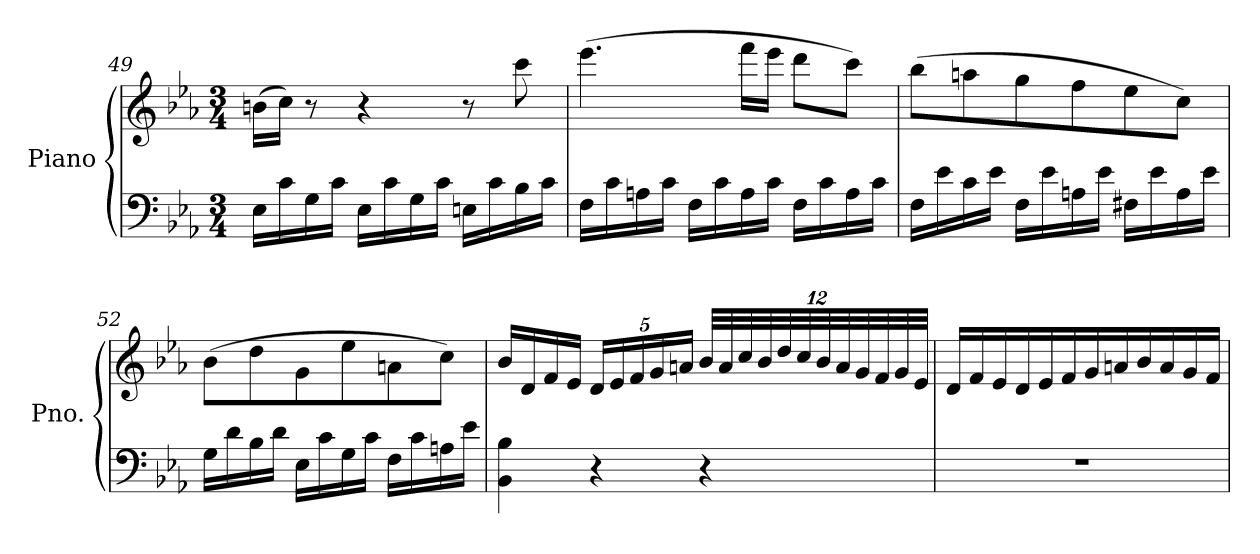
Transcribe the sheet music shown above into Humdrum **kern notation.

**kern	**kern
*part1	*part1
*staff2	*staff1
*I"Piano	*
*I'Pno.	*
*clefF4	*clefG2
*k[b-e-a-]	*k[b-e-a-]
*M3/4	*M3/4
=49	=49
16E-\LL	(>16bn\LL
16c\	16cc\JJ)
16G\	8r
16c\JJ	.
16E-\LL	4r
16c\	.
16G\	.
16c\JJ	.
16En\LL	8r
16c\	.
16B-\	8ccc\
16c\JJ	.
=50	=50
16F\LL	(>4.eee-\
16c\	.
16An\	.
16c\JJ	.
16F\LL	.
16c\	.
16A\	16fff\LL
16c\JJ	16eee-\JJ
16F\LL	8ddd\L
16c\	.
16A\	8ccc\J)
16c\JJ	.
!!LO:LB:g=z
=51	=51
16F\LL	(>8bb-\L
16e-\	.
16c\	8aan\
16e-\JJ	.
16F\LL	8gg\
16e-\	.
16An\	8ff\
16e-\JJ	.
16F#X\LL	8ee-\
16e-\	.
16A\	8cc\J)
16e-\JJ	.
!!LO:LB:g=z
=52	=52
16G\LL	(>8b-\L
16d\	.
16B-\	8dd\
16d\JJ	.
16E-\LL	8g\
16c\	.
16G\	8ee-\
16c\JJ	.
16F\LL	8an\
16c\	.
16An\	8cc\J)
16e-\JJ	.
=53	=53
4BB-\ 4B-\	16b-/LL
.	16d/
.	16f/
.	16e-/JJ
*	*Xbrackettup
4r	20d/LL
.	20e-/
.	20f/
.	20g/
.	20an/JJ
*	*MM60
4r	48b-/LLL
.	48a/
.	48cc/
.	48b-/
.	48dd/
.	48cc/
.	48b-/
.	48a/
.	48g/
.	48f/
.	48g/
.	48e-/JJJ
=54	=54
*	*MM145
2.r	16d/LL
.	16f/
.	16e-/
.	16d/
.	16e-/
.	16f/
.	16g/
.	16an/
.	16b-/
.	16a/
.	16g/
.	16f/JJ
=	=
*-	*-
